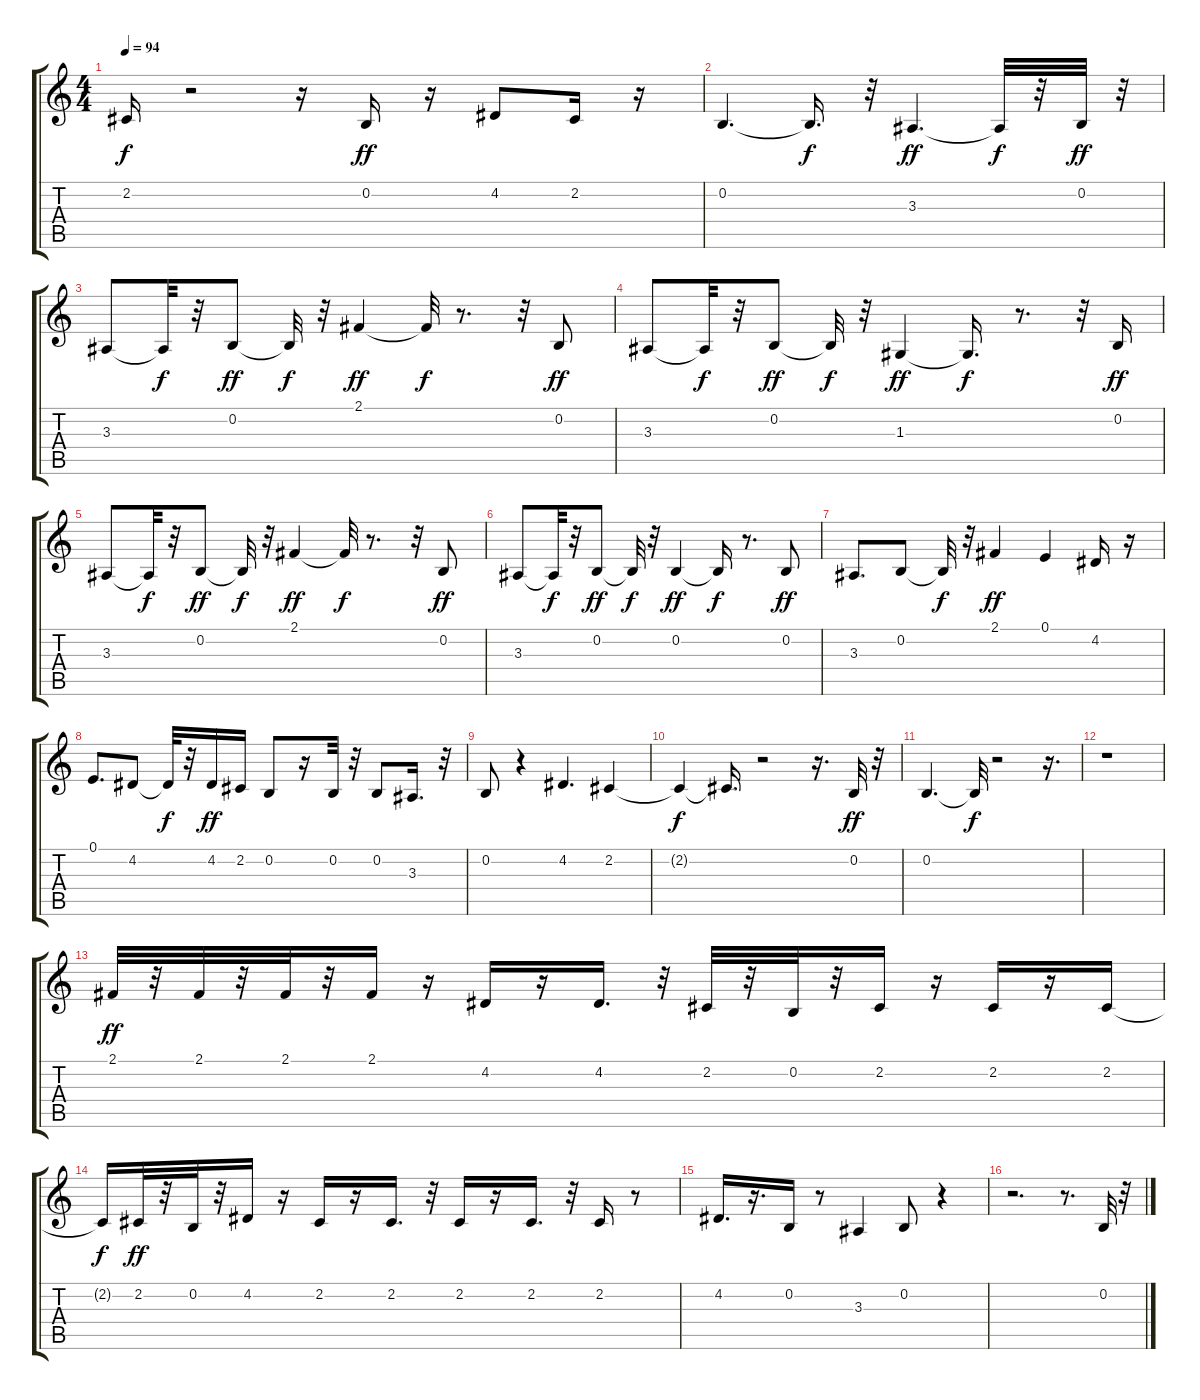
\track "" {instrument tenorsax}
\staff {score tabs}
\tuning (E4 B3 G3 D3 A2 E2) {hide}
\ts (4 4)
\tempo 94
\clef g2
\ks c
2.2{t}.16{dy f} r.2 r.16 0.2.16{dy ff} r.16 4.2.8 2.2.16 r.16 |
0.2.4{d} 0.2{t}.16{d dy f} r.32 3.3.4{d dy ff} 3.3{t}.32{dy f} r.32 0.2.32{dy ff} r.32 |
3.3.8 3.3{t}.32{dy f} r.32 0.2.8{dy ff} 0.2{t}.32{dy f} r.32 2.1.4{dy ff} 2.1{t}.32{dy f} r.8{d} r.32 0.2.8{dy ff} |
3.3.8 3.3{t}.32{dy f} r.32 0.2.8{dy ff} 0.2{t}.32{dy f} r.32 1.3.4{dy ff} 1.3{t}.16{d dy f} r.8{d} r.32 0.2.16{dy ff} |
3.3.8 3.3{t}.32{dy f} r.32 0.2.8{dy ff} 0.2{t}.32{dy f} r.32 2.1.4{dy ff} 2.1{t}.32{dy f} r.8{d} r.32 0.2.8{dy ff} |
3.3.8 3.3{t}.32{dy f} r.32 0.2.8{dy ff} 0.2{t}.32{dy f} r.32 0.2.4{dy ff} 0.2{t}.16{dy f} r.8{d} 0.2.8{dy ff} |
3.3.8{d} 0.2.8 0.2{t}.32{dy f} r.32 2.1.4{dy ff} 0.1.4 4.2.16 r.16 |
0.1.8{d} 4.2.8 4.2{t}.32{dy f} r.32 4.2.16{dy ff} 2.2.16 0.2.8 r.16 0.2.32 r.32 0.2.8 3.3.16{d} r.32 |
0.2.8 r.4 4.2.4{d} 2.2.4 |
2.2{t}.4{dy f} 2.2{t}.16{d} r.2 r.16{d} 0.2.32{dy ff} r.32 |
0.2.4{d} 0.2{t}.32{dy f} r.2 r.16{d} |
r.1 |
2.1.32{dy ff} r.32 2.1.32 r.32 2.1.32 r.32 2.1.16 r.16 4.2.16 r.16 4.2.16{d} r.32 2.2.32 r.32 0.2.32 r.32 2.2.16 r.16 2.2.16 r.16 2.2.16 |
2.2{t}.16{dy f} 2.2.32{dy ff} r.32 0.2.32 r.32 4.2.16 r.16 2.2.16 r.16 2.2.16{d} r.32 2.2.16 r.16 2.2.16{d} r.32 2.2.16 r.8 |
4.2.16{d} r.16{d} 0.2.16 r.8 3.3.4 0.2.8 r.4 |
r.2{d} r.8{d} 0.2.32 r.32
